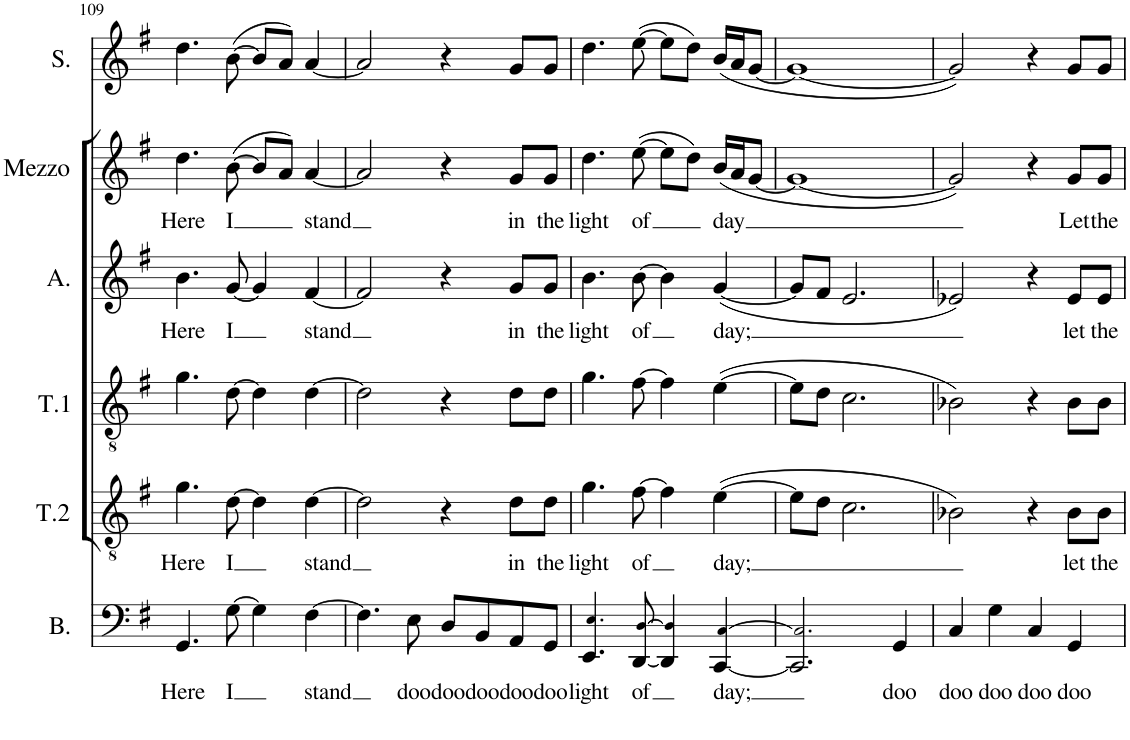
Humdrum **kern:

**kern	**text	**kern	**text	**kern	**kern	**text	**kern	**text	**kern
*part6	*part6	*part5	*part5	*part4	*part3	*part3	*part2	*part2	*part1
*staff6	*staff6	*staff5	*staff5	*staff4	*staff3	*staff3	*staff2	*staff2	*staff1
*I"Bass	*	*I"Tenor 2	*	*I"Tenor 1	*I"Alto	*	*I"Mezzosopran	*	*I"Sopran
*I'B.	*	*I'T.2	*	*I'T.1	*I'A.	*	*I'Mezzo	*	*I'S.
!!LO:PB:g=z
*clefF4	*	*clefGv2	*	*clefGv2	*clefG2	*	*clefG2	*	*clefG2
*k[f#]	*	*k[f#]	*	*k[f#]	*k[f#]	*	*k[f#]	*	*k[f#]
*M4/4	*	*M4/4	*	*M4/4	*M4/4	*	*M4/4	*	*M4/4
=109	=109	=109	=109	=109	=109	=109	=109	=109	=109
!	!LO:LY:b	!	!LO:LY:b	!	!	!LO:LY:b	!	!LO:LY:b	!
4.GG/	Here	4.g\	Here	4.g\	4.b\	Here	4.dd\	Here	4.dd\
!	!LO:LY:b	!	!LO:LY:b	!	!	!LO:LY:b	!	!LO:LY:b	!
[8G\	I	[8d\	I	[8d\	[8g/	I	([8b\	I	([8b\
4G\]	.	4d\]	.	4d\]	4g/]	.	8b/L]	.	8b/L]
.	.	.	.	.	.	.	8a/J)	.	8a/J)
!	!LO:LY:b	!	!LO:LY:b	!	!	!LO:LY:b	!	!LO:LY:b	!
[4F#\	stand	[4d\	stand	[4d\	[4f#/	stand	[4a/	stand	[4a/
=110	=110	=110	=110	=110	=110	=110	=110	=110	=110
4.F#\]	.	2d\]	.	2d\]	2f#/]	.	2a/]	.	2a/]
!	!LO:LY:b	!	!	!	!	!	!	!	!
8E\	doo	.	.	.	.	.	.	.	.
!	!LO:LY:b	!	!	!	!	!	!	!	!
8D/L	doo	4r	.	4r	4r	.	4r	.	4r
!	!LO:LY:b	!	!	!	!	!	!	!	!
8BB/	doo	.	.	.	.	.	.	.	.
!	!LO:LY:b	!	!LO:LY:b	!	!	!LO:LY:b	!	!LO:LY:b	!
8AA/	doo	8d\L	in	8d\L	8g/L	in	8g/L	in	8g/L
!	!LO:LY:b	!	!LO:LY:b	!	!	!LO:LY:b	!	!LO:LY:b	!
8GG/J	doo	8d\J	the	8d\J	8g/J	the	8g/J	the	8g/J
=111	=111	=111	=111	=111	=111	=111	=111	=111	=111
!	!LO:LY:b	!	!LO:LY:b	!	!	!LO:LY:b	!	!LO:LY:b	!
4.EE/ 4.E!/	light	4.g\	light	4.g\	4.b\	light	4.dd\	light	4.dd\
!	!LO:LY:b	!	!LO:LY:b	!	!	!LO:LY:b	!	!LO:LY:b	!
[8DD/ [8D!/	of	[8f#\	of	[8f#\	[8b\	of	([8ee\	of	([8ee\
4DD/] 4D!/]	.	4f#\]	.	4f#\]	4b\]	.	8ee\L]	.	8ee\L]
.	.	.	.	.	.	.	8dd\J)	.	8dd\J)
!	!LO:LY:b	!	!LO:LY:b	!	!	!LO:LY:b	!	!LO:LY:b	!
[4CC/ [4C!/	day;	([4e\	day;	([4e\	([4g/	day;	(16b/LL	day	(16b/LL
.	.	.	.	.	.	.	16a/J	.	16a/J
.	.	.	.	.	.	.	[8g/J	.	[8g/J
=112	=112	=112	=112	=112	=112	=112	=112	=112	=112
2.CC/] 2.C!/]	.	8e\L]	.	8e\L]	8g/L]	.	1g_	.	1g_
.	.	8d\J	.	8d\J	8f#/J	.	.	.	.
.	.	2.c\	.	2.c\	2.e/	.	.	.	.
!	!LO:LY:b	!	!	!	!	!	!	!	!
4GG/	doo	.	.	.	.	.	.	.	.
=113	=113	=113	=113	=113	=113	=113	=113	=113	=113
!	!LO:LY:b	!	!	!	!	!	!	!	!
4C/	doo	2B-X\)	.	2B-X\)	2e-X/)	.	2g/])	.	2g/])
!	!LO:LY:b	!	!	!	!	!	!	!	!
4G\	doo	.	.	.	.	.	.	.	.
!	!LO:LY:b	!	!	!	!	!	!	!	!
4C/	doo	4r	.	4r	4r	.	4r	.	4r
!	!LO:LY:b	!	!LO:LY:b	!	!	!LO:LY:b	!	!LO:LY:b	!
4GG/	doo	8B-\L	let	8B-\L	8e-/L	let	8g/L	Let	8g/L
!	!	!	!LO:LY:b	!	!	!LO:LY:b	!	!LO:LY:b	!
.	.	8B-\J	the	8B-\J	8e-/J	the	8g/J	the	8g/J
=	=	=	=	=	=	=	=	=	=
*-	*-	*-	*-	*-	*-	*-	*-	*-	*-
